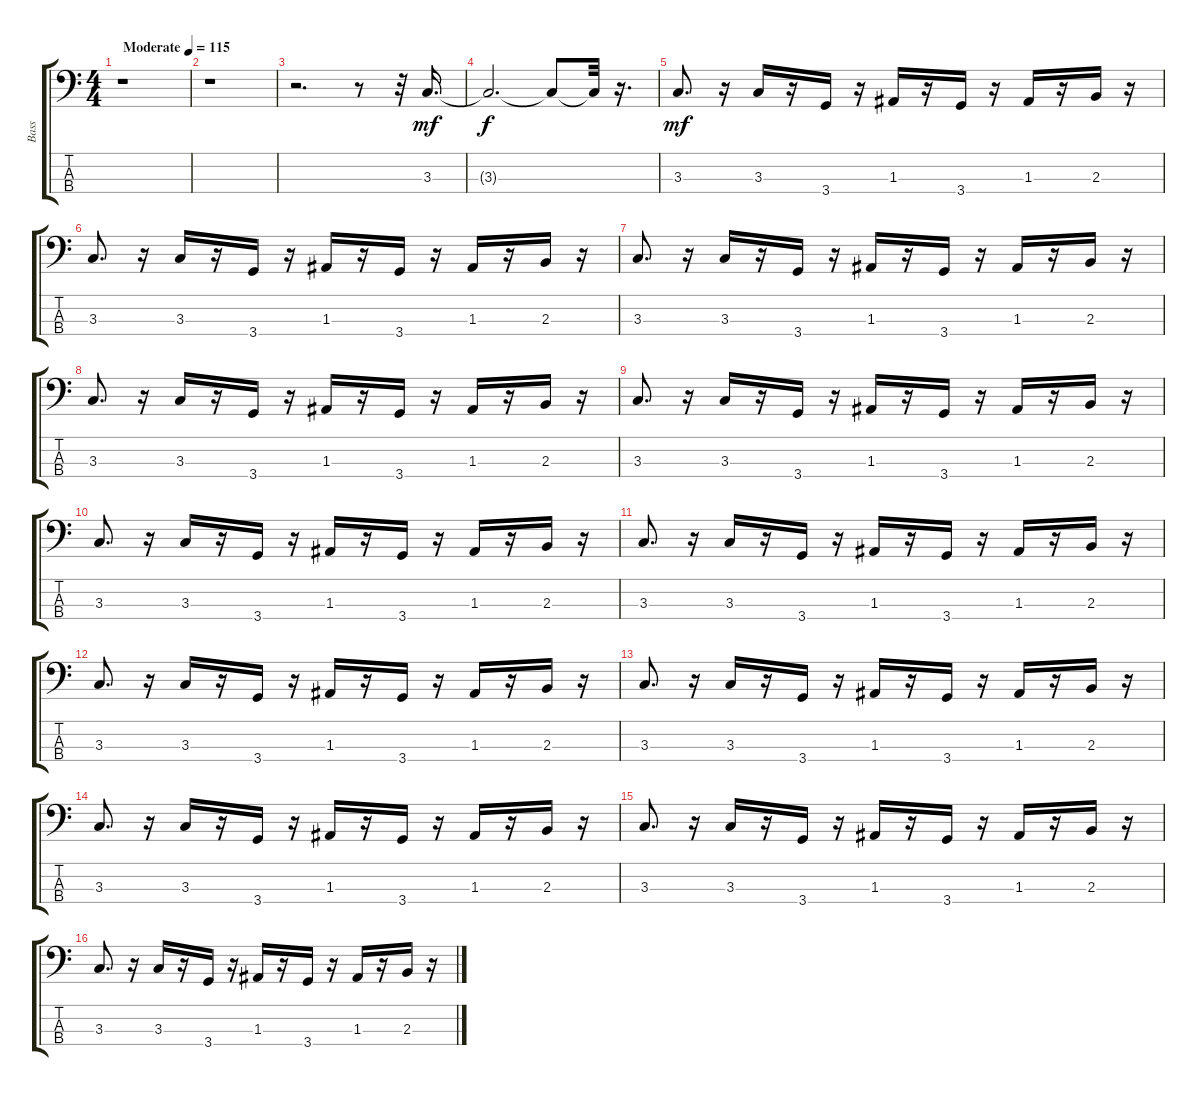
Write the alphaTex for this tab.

\track ("Bass" "Bass") {instrument fretlessbass}
\staff {score tabs}
\tuning (G2 D2 A1 E1) {hide}
\ts (4 4)
\tempo (115 "Moderate")
\clef f4
\ks c
r.1{dy mf instrument fretlessbass} |
r.1 |
r.2{d} r.8 r.32 3.3.16{d} |
3.3{t}.2{d dy f} 3.3{t}.8 3.3{t}.32 r.16{d} |
3.3.8{d dy mf} r.16 3.3.16 r.16 3.4.16 r.16 1.3.16 r.16 3.4.16 r.16 1.3.16 r.16 2.3.16 r.16 |
3.3.8{d} r.16 3.3.16 r.16 3.4.16 r.16 1.3.16 r.16 3.4.16 r.16 1.3.16 r.16 2.3.16 r.16 |
3.3.8{d} r.16 3.3.16 r.16 3.4.16 r.16 1.3.16 r.16 3.4.16 r.16 1.3.16 r.16 2.3.16 r.16 |
3.3.8{d} r.16 3.3.16 r.16 3.4.16 r.16 1.3.16 r.16 3.4.16 r.16 1.3.16 r.16 2.3.16 r.16 |
3.3.8{d} r.16 3.3.16 r.16 3.4.16 r.16 1.3.16 r.16 3.4.16 r.16 1.3.16 r.16 2.3.16 r.16 |
3.3.8{d} r.16 3.3.16 r.16 3.4.16 r.16 1.3.16 r.16 3.4.16 r.16 1.3.16 r.16 2.3.16 r.16 |
3.3.8{d} r.16 3.3.16 r.16 3.4.16 r.16 1.3.16 r.16 3.4.16 r.16 1.3.16 r.16 2.3.16 r.16 |
3.3.8{d} r.16 3.3.16 r.16 3.4.16 r.16 1.3.16 r.16 3.4.16 r.16 1.3.16 r.16 2.3.16 r.16 |
3.3.8{d} r.16 3.3.16 r.16 3.4.16 r.16 1.3.16 r.16 3.4.16 r.16 1.3.16 r.16 2.3.16 r.16 |
3.3.8{d} r.16 3.3.16 r.16 3.4.16 r.16 1.3.16 r.16 3.4.16 r.16 1.3.16 r.16 2.3.16 r.16 |
3.3.8{d} r.16 3.3.16 r.16 3.4.16 r.16 1.3.16 r.16 3.4.16 r.16 1.3.16 r.16 2.3.16 r.16 |
3.3.8{d} r.16 3.3.16 r.16 3.4.16 r.16 1.3.16 r.16 3.4.16 r.16 1.3.16 r.16 2.3.16 r.16
